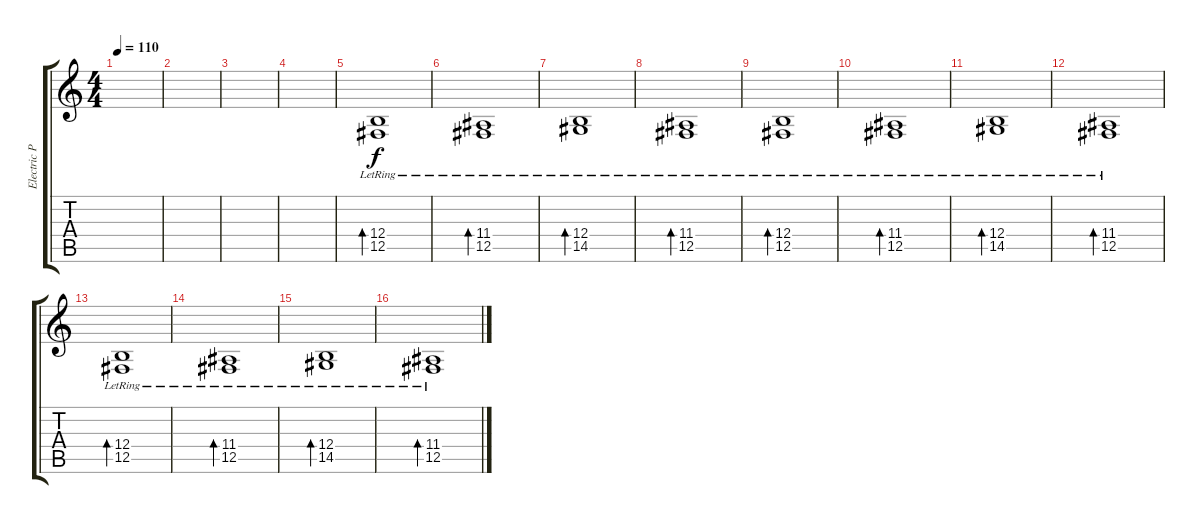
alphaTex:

\track ("Electric Piano" "Electric P") {instrument electricgrandpiano}
\staff {score tabs}
\tuning (Db4 Ab3 E3 B2 Gb2 Db2) {hide}
\ts (4 4)
\tempo 110
\clef g2
\ks c
|
|
|
|
(12.4{lr} 12.5{lr}).1{bd 240} |
(11.4{lr} 12.5{lr}).1{bd 240} |
(12.4{lr} 14.5{lr}).1{bd 240} |
(11.4{lr} 12.5{lr}).1{bd 240} |
(12.4{lr} 12.5{lr}).1{bd 240} |
(11.4{lr} 12.5{lr}).1{bd 240} |
(12.4{lr} 14.5{lr}).1{bd 240} |
(11.4{lr} 12.5{lr}).1{bd 240} |
(12.4{lr} 12.5{lr}).1{bd 240} |
(11.4{lr} 12.5{lr}).1{bd 240} |
(12.4{lr} 14.5{lr}).1{bd 240} |
(11.4{lr} 12.5{lr}).1{bd 240}
